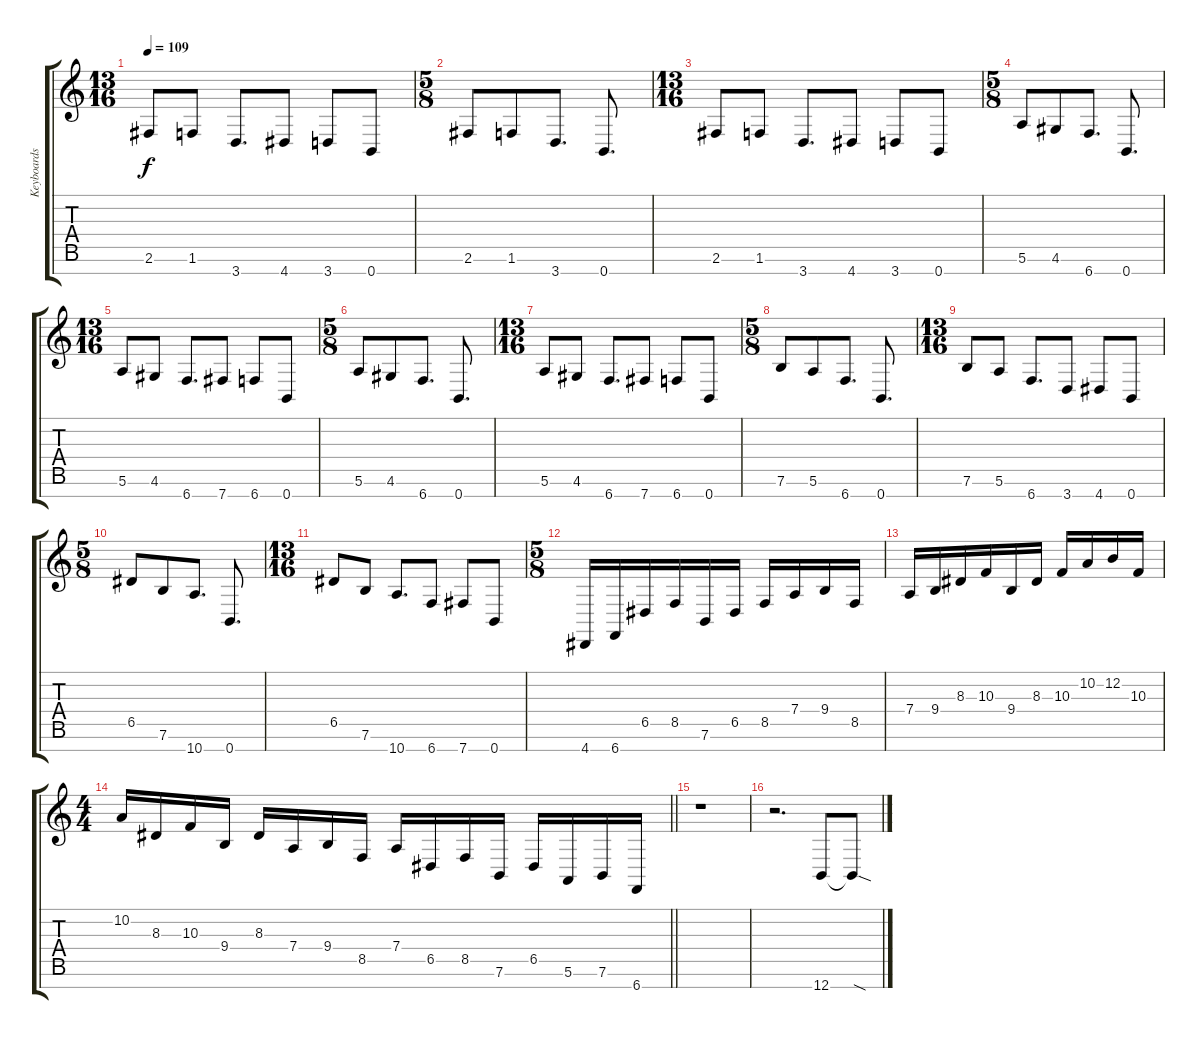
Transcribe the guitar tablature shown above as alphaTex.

\track ("Keyboards 1" "Keyboards ") {instrument lead2sawtooth}
\staff {score tabs}
\tuning (E4 B3 G3 D3 A2 E2 B1) {hide}
\ts (13 16)
\tempo 109
\clef g2
\ks c
2.6.8{ot 8vb dy f} 1.6.8{ot 8vb} 3.7.8{d ot 8vb} 4.7.8{ot 8vb} 3.7.8{ot 8vb} 0.7.8{ot 8vb} |
\ts (5 8)
2.6.8{ot 8vb} 1.6.8{ot 8vb} 3.7.8{d ot 8vb} 0.7.8{d ot 8vb} |
\ts (13 16)
2.6.8{ot 8vb} 1.6.8{ot 8vb} 3.7.8{d ot 8vb} 4.7.8{ot 8vb} 3.7.8{ot 8vb} 0.7.8{ot 8vb} |
\ts (5 8)
5.6.8{ot 8vb} 4.6.8{ot 8vb} 6.7.8{d ot 8vb} 0.7.8{d ot 8vb} |
\ts (13 16)
5.6.8{ot 8vb} 4.6.8{ot 8vb} 6.7.8{d ot 8vb} 7.7.8{ot 8vb} 6.7.8{ot 8vb} 0.7.8{ot 8vb} |
\ts (5 8)
5.6.8{ot 8vb} 4.6.8{ot 8vb} 6.7.8{d ot 8vb} 0.7.8{d ot 8vb} |
\ts (13 16)
5.6.8{ot 8vb} 4.6.8{ot 8vb} 6.7.8{d ot 8vb} 7.7.8{ot 8vb} 6.7.8{ot 8vb} 0.7.8{ot 8vb} |
\ts (5 8)
7.6.8{ot 8vb} 5.6.8{ot 8vb} 6.7.8{d ot 8vb} 0.7.8{d ot 8vb} |
\ts (13 16)
7.6.8{ot 8vb} 5.6.8{ot 8vb} 6.7.8{d ot 8vb} 3.7.8{ot 8vb} 4.7.8{ot 8vb} 0.7.8{ot 8vb} |
\ts (5 8)
6.5.8{ot 8vb} 7.6.8{ot 8vb} 10.7.8{d ot 8vb} 0.7.8{d ot 8vb} |
\ts (13 16)
6.5.8{ot 8vb} 7.6.8{ot 8vb} 10.7.8{d ot 8vb} 6.7.8{ot 8vb} 7.7.8{ot 8vb} 0.7.8{ot 8vb} |
\ts (5 8)
4.7.16 6.7.16 6.5.16 8.5.16 7.6.16 6.5.16 8.5.16 7.4.16 9.4.16 8.5.16 |
7.4.16 9.4.16 8.3.16 10.3.16 9.4.16 8.3.16 10.3.16 10.2.16 12.2.16 10.3.16 |
\ts (4 4)
\barLineRight lightlight
10.2.16 8.3.16 10.3.16 9.4.16 8.3.16 7.4.16 9.4.16 8.5.16 7.4.16 6.5.16 8.5.16 7.6.16 6.5.16 5.6.16 7.6.16 6.7.16 |
r.1 |
r.2{d} 12.7.8 12.7{sod t}.8
